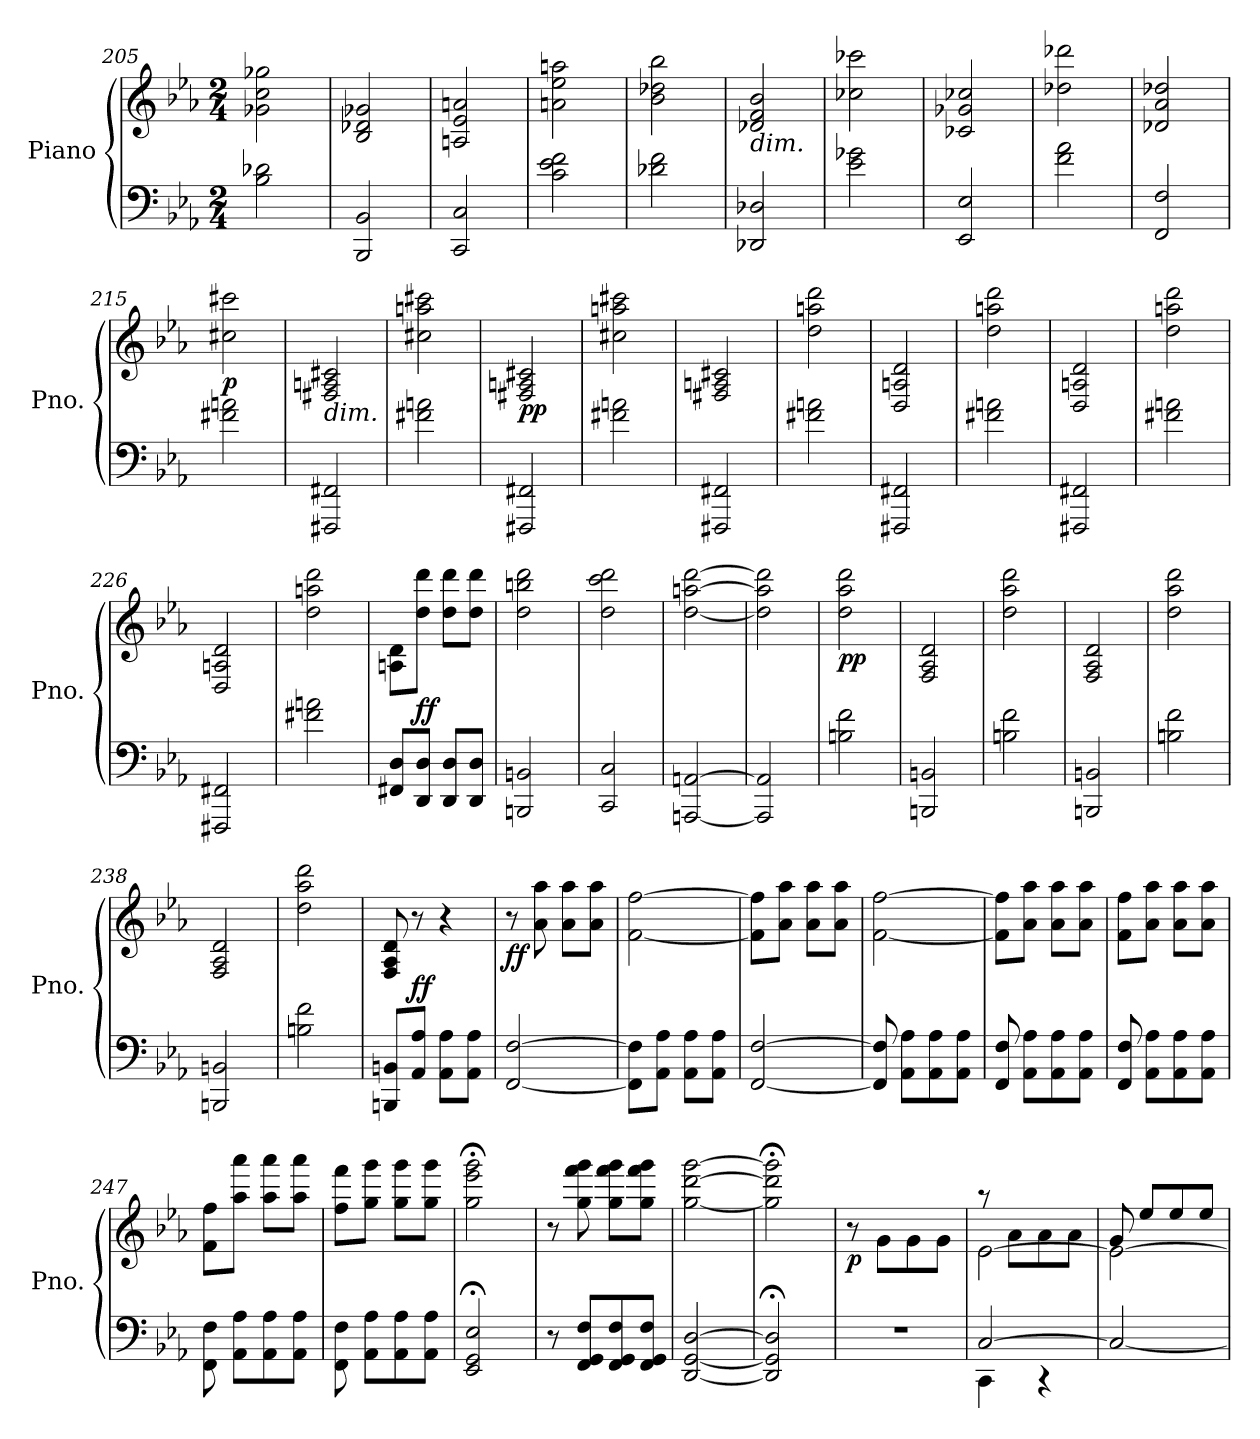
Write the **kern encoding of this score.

**kern	**kern	**dynam
*part1	*part1	*part1
*staff2	*staff1	*staff1/2
*I"Piano	*	*
*I'Pno.	*	*
*clefF4	*clefG2	*
*k[b-e-a-]	*k[b-e-a-]	*
*M2/4	*M2/4	*
=205	=205	=205
2B-\ 2d-X\	2g-X\ 2cc\ 2gg-X\	.
=206	=206	=206
2BBB-/ 2BB-/	2B-/ 2d-X/ 2g-X/	.
=207	=207	=207
2CC/ 2C/	2An/ 2e-/ 2an/	.
=208	=208	=208
2c\ 2e-\ 2f\	2an\ 2ee-\ 2aan\	.
=209	=209	=209
2d-X\ 2f\	2b-\ 2dd-X\ 2bb-\	.
=210	=210	=210
!	!LO:TX:b:i:t=dim.	!
2DD-X/ 2D-X/	2d-X/ 2f/ 2b-/	.
=211	=211	=211
2e-\ 2g-X\	2cc-X\ 2ccc-X\	.
=212	=212	=212
2EE-/ 2E-/	2c-X/ 2g-X/ 2cc-X/	.
=213	=213	=213
2f\ 2a-\	2dd-X\ 2ddd-X\	.
!!LO:LB:g=z
=214	=214	=214
2FF/ 2F/	2d-X/ 2a-/ 2dd-X/	.
=215	=215	=215
!	!	!LO:DY:b
2f#X\ 2an\	2cc#X\ 2ccc#X\	p
=216	=216	=216
!	!LO:TX:b:i:t=dim.	!
2FFF#X/ 2FF#X/	2F#X/ 2An/ 2c#X/	.
=217	=217	=217
2f#X\ 2an\	2cc#X\ 2aan\ 2ccc#X\	.
=218	=218	=218
!	!	!LO:DY:b
2FFF#X/ 2FF#X/	2F#X/ 2An/ 2c#X/	pp
=219	=219	=219
2f#X\ 2an\	2cc#X\ 2aan\ 2ccc#X\	.
=220	=220	=220
2FFF#X/ 2FF#X/	2F#X/ 2An/ 2c#X/	.
=221	=221	=221
2f#X\ 2an\	2dd\ 2aan\ 2ddd\	.
=222	=222	=222
2FFF#X/ 2FF#X/	2D/ 2An/ 2d/	.
=223	=223	=223
2f#X\ 2an\	2dd\ 2aan\ 2ddd\	.
!!LO:LB:g=z
=224	=224	=224
2FFF#X/ 2FF#X/	2D/ 2An/ 2d/	.
=225	=225	=225
2f#X\ 2an\	2dd\ 2aan\ 2ddd\	.
=226	=226	=226
2FFF#X/ 2FF#X/	2D/ 2An/ 2d/	.
=227	=227	=227
2f#X\ 2an\	2dd\ 2aan\ 2ddd\	.
=228	=228	=228
8FF#X/ 8D/L	8An\ 8d\L	.
!	!	!LO:DY:b
8DD/ 8D/J	8dd\ 8ddd\J	ff
8DD/ 8D/L	8dd\ 8ddd\L	.
8DD/ 8D/J	8dd\ 8ddd\J	.
=229	=229	=229
2BBBn/ 2BBn/	2dd\ 2bbn\ 2ddd\	.
=230	=230	=230
2CC/ 2C/	2dd\ 2ccc\ 2ddd\	.
=231	=231	=231
[2AAAn/ [2AAn/	[2dd\ [2aan\ [2ddd\	.
=232	=232	=232
2AAA/] 2AA/]	2dd\] 2aa\] 2ddd\]	.
=233	=233	=233
!	!	!LO:DY:b
2Bn\ 2f\	2dd\ 2aa-\ 2ddd\	pp
!!LO:PB:g=z
=234	=234	=234
2BBBn/ 2BBn/	2F/ 2A-/ 2d/	.
=235	=235	=235
2Bn\ 2f\	2dd\ 2aa-\ 2ddd\	.
=236	=236	=236
2BBBn/ 2BBn/	2F/ 2A-/ 2d/	.
=237	=237	=237
2Bn\ 2f\	2dd\ 2aa-\ 2ddd\	.
=238	=238	=238
2BBBn/ 2BBn/	2F/ 2A-/ 2d/	.
=239	=239	=239
2Bn\ 2f\	2dd\ 2aa-\ 2ddd\	.
=240	=240	=240
8BBBn/ 8BBn/L	8F/ 8A-/ 8d/	.
!	!	!LO:DY:b
8AA-/ 8A-/J	8r	ff
8AA-\ 8A-\L	4r	.
8AA-\ 8A-\J	.	.
=241	=241	=241
!	!	!LO:DY:b
[2FF/ [2F/	8r	ff
.	8a-\ 8aa-\	.
.	8a-\ 8aa-\L	.
.	8a-\ 8aa-\J	.
=242	=242	=242
8FF\] 8F\]L	[2f\ [2ff\	.
8AA-\ 8A-\J	.	.
8AA-\ 8A-\L	.	.
8AA-\ 8A-\J	.	.
=243	=243	=243
[2FF/ [2F/	8f\] 8ff\]L	.
.	8a-\ 8aa-\J	.
.	8a-\ 8aa-\L	.
.	8a-\ 8aa-\J	.
!!LO:LB:g=z
=244	=244	=244
8FF/] 8F/]	[2f\ [2ff\	.
8AA-\ 8A-\L	.	.
8AA-\ 8A-\	.	.
8AA-\ 8A-\J	.	.
=245	=245	=245
8FF/ 8F/	8f\] 8ff\]L	.
8AA-\ 8A-\L	8a-\ 8aa-\J	.
8AA-\ 8A-\	8a-\ 8aa-\L	.
8AA-\ 8A-\J	8a-\ 8aa-\J	.
=246	=246	=246
8FF/ 8F/	8f\ 8ff\L	.
8AA-\ 8A-\L	8a-\ 8aa-\J	.
8AA-\ 8A-\	8a-\ 8aa-\L	.
8AA-\ 8A-\J	8a-\ 8aa-\J	.
=247	=247	=247
8FF\ 8F\	8f\ 8ff\L	.
8AA-\ 8A-\L	8aa-\ 8aaa-\J	.
8AA-\ 8A-\	8aa-\ 8aaa-\L	.
8AA-\ 8A-\J	8aa-\ 8aaa-\J	.
=248	=248	=248
8FF\ 8F\	8ff\ 8fff\L	.
8AA-\ 8A-\L	8gg\ 8ggg\J	.
8AA-\ 8A-\	8gg\ 8ggg\L	.
8AA-\ 8A-\J	8gg\ 8ggg\J	.
=249	=249	=249
2EE-/;< 2GG/;< 2E-/;<	2gg\;< 2eee-\;< 2ggg\;<	.
=250	=250	=250
8r	8r	.
8FF/ 8GG/ 8F/L	8gg\ 8fff\ 8ggg\	.
8FF/ 8GG/ 8F/	8gg\ 8fff\ 8ggg\L	.
8FF/ 8GG/ 8F/J	8gg\ 8fff\ 8ggg\J	.
=251	=251	=251
[2DD/ [2GG/ [2D/	[2gg\ [2ddd\ [2ggg\	.
=252	=252	=252
2DD/];< 2GG/];< 2D/];<	2gg\];< 2ddd\];< 2ggg\];<	.
!!LO:LB:g=z
=253	=253	=253
!	!	!LO:DY:b
2r	8r	p
.	8g\L	.
.	8g\	.
.	8g\J	.
=254	=254	=254
*^	*^	*
[2C/	4CC\	[2e-\	8raa	.
.	.	.	8a-\L	.
.	4r	.	8a-\	.
.	.	.	8a-\J	.
*v	*v	*	*	*
=255	=255	=255	=255
2C/_	2e-\_	8g/	.
.	.	8ee-/L	.
.	.	8ee-/	.
.	.	8ee-/J	.
*	*v	*v	*
=	=	=
*-	*-	*-
